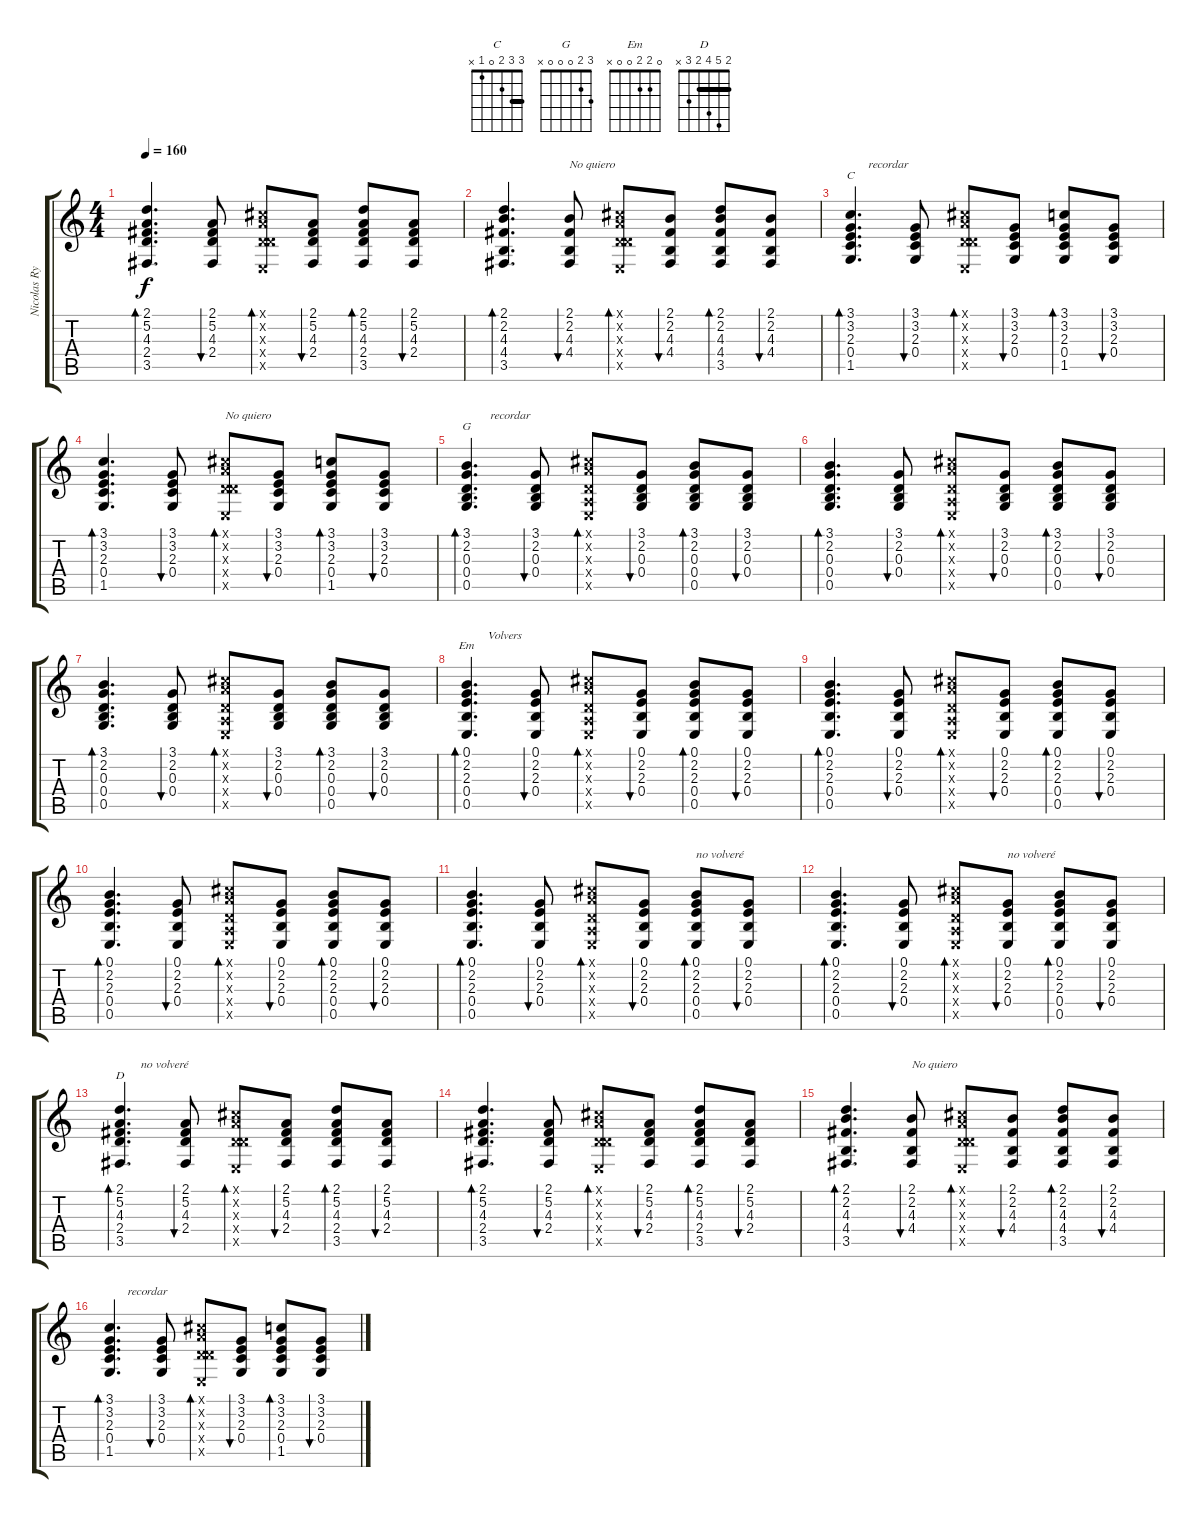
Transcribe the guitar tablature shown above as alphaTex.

\track ("Nicolas Rythm" "Nicolas Ry") {instrument acousticguitarnylon}
\staff {score tabs}
\tuning (E2 A2 D3 G3 B3 E4) {hide}
\chord ("C" 3 3 2 0 1 x) {barre 3}
\chord ("G" 3 2 0 0 0 x)
\chord ("Em" 0 2 2 0 0 x)
\chord ("D" 2 5 4 2 3 x) {barre 2}
\ts (4 4)
\tempo 160
\clef g2
\ks c
(2.1 5.2 4.3 2.4 3.5).4{d bd 60 dy f} (2.1 5.2 4.3 2.4).8{bu 60} (0.1{x} 5.2{x} 0.3{x} 2.4{x} 2.5{x}).8{bd 60} (2.1 5.2 4.3 2.4).8{bu 60} (2.1 5.2 4.3 2.4 3.5).8{bd 60} (2.1 5.2 4.3 2.4).8{bu 60} |
(2.1 2.2 4.3 4.4 3.5).4{d bd 60} (2.1 2.2 4.3 4.4).8{bu 60 txt "No quiero "} (0.1{x} 5.2{x} 0.3{x} 2.4{x} 2.5{x}).8{bd 60} (2.1 2.2 4.3 4.4).8{bu 60} (2.1 2.2 4.3 4.4 3.5).8{bd 60} (2.1 2.2 4.3 4.4).8{bu 60} |
(3.1 3.2 2.3 0.4 1.5).4{d bd 60 ch "C" txt "      recordar"} (3.1 3.2 2.3 0.4).8{bu 60} (0.1{x} 5.2{x} 0.3{x} 2.4{x} 2.5{x}).8{bd 60} (3.1 3.2 2.3 0.4).8{bu 60} (3.1 3.2 2.3 0.4 1.5).8{bd 60} (3.1 3.2 2.3 0.4).8{bu 60} |
(3.1 3.2 2.3 0.4 1.5).4{d bd 60} (3.1 3.2 2.3 0.4).8{bu 60} (0.1{x} 5.2{x} 0.3{x} 2.4{x} 2.5{x}).8{bd 60 txt "No quiero"} (3.1 3.2 2.3 0.4).8{bu 60} (3.1 3.2 2.3 0.4 1.5).8{bd 60} (3.1 3.2 2.3 0.4).8{bu 60} |
(3.1 2.2 0.3 0.4 0.5).4{d bd 60 ch "G" txt "        recordar"} (3.1 2.2 0.3 0.4).8{bu 60} (0.1{x} 0.2{x} 0.3{x} 2.4{x} 2.5{x}).8{bd 60} (3.1 2.2 0.3 0.4).8{bu 60} (3.1 2.2 0.3 0.4 0.5).8{bd 60} (3.1 2.2 0.3 0.4).8{bu 60} |
(3.1 2.2 0.3 0.4 0.5).4{d bd 60} (3.1 2.2 0.3 0.4).8{bu 60} (0.1{x} 0.2{x} 0.3{x} 2.4{x} 2.5{x}).8{bd 60} (3.1 2.2 0.3 0.4).8{bu 60} (3.1 2.2 0.3 0.4 0.5).8{bd 60} (3.1 2.2 0.3 0.4).8{bu 60} |
(3.1 2.2 0.3 0.4 0.5).4{d bd 60} (3.1 2.2 0.3 0.4).8{bu 60} (0.1{x} 0.2{x} 0.3{x} 2.4{x} 2.5{x}).8{bd 60} (3.1 2.2 0.3 0.4).8{bu 60} (3.1 2.2 0.3 0.4 0.5).8{bd 60} (3.1 2.2 0.3 0.4).8{bu 60} |
(0.1 2.2 2.3 0.4 0.5).4{d bd 60 ch "Em" txt "       Volvers"} (0.1 2.2 2.3 0.4).8{bu 60} (0.1{x} 0.2{x} 0.3{x} 2.4{x} 2.5{x}).8{bd 60} (0.1 2.2 2.3 0.4).8{bu 60} (0.1 2.2 2.3 0.4 0.5).8{bd 60} (0.1 2.2 2.3 0.4).8{bu 60} |
(0.1 2.2 2.3 0.4 0.5).4{d bd 60} (0.1 2.2 2.3 0.4).8{bu 60} (0.1{x} 0.2{x} 0.3{x} 2.4{x} 2.5{x}).8{bd 60} (0.1 2.2 2.3 0.4).8{bu 60} (0.1 2.2 2.3 0.4 0.5).8{bd 60} (0.1 2.2 2.3 0.4).8{bu 60} |
(0.1 2.2 2.3 0.4 0.5).4{d bd 60} (0.1 2.2 2.3 0.4).8{bu 60} (0.1{x} 0.2{x} 0.3{x} 2.4{x} 2.5{x}).8{bd 60} (0.1 2.2 2.3 0.4).8{bu 60} (0.1 2.2 2.3 0.4 0.5).8{bd 60} (0.1 2.2 2.3 0.4).8{bu 60} |
(0.1 2.2 2.3 0.4 0.5).4{d bd 60} (0.1 2.2 2.3 0.4).8{bu 60} (0.1{x} 0.2{x} 0.3{x} 2.4{x} 2.5{x}).8{bd 60} (0.1 2.2 2.3 0.4).8{bu 60} (0.1 2.2 2.3 0.4 0.5).8{bd 60 txt "no volveré"} (0.1 2.2 2.3 0.4).8{bu 60} |
(0.1 2.2 2.3 0.4 0.5).4{d bd 60} (0.1 2.2 2.3 0.4).8{bu 60} (0.1{x} 0.2{x} 0.3{x} 2.4{x} 2.5{x}).8{bd 60} (0.1 2.2 2.3 0.4).8{bu 60 txt "no volveré"} (0.1 2.2 2.3 0.4 0.5).8{bd 60} (0.1 2.2 2.3 0.4).8{bu 60} |
(2.1 5.2 4.3 2.4 3.5).4{d bd 60 ch "D" txt "       no volveré"} (2.1 5.2 4.3 2.4).8{bu 60} (0.1{x} 5.2{x} 0.3{x} 2.4{x} 2.5{x}).8{bd 60} (2.1 5.2 4.3 2.4).8{bu 60} (2.1 5.2 4.3 2.4 3.5).8{bd 60} (2.1 5.2 4.3 2.4).8{bu 60} |
(2.1 5.2 4.3 2.4 3.5).4{d bd 60} (2.1 5.2 4.3 2.4).8{bu 60} (0.1{x} 5.2{x} 0.3{x} 2.4{x} 2.5{x}).8{bd 60} (2.1 5.2 4.3 2.4).8{bu 60} (2.1 5.2 4.3 2.4 3.5).8{bd 60} (2.1 5.2 4.3 2.4).8{bu 60} |
(2.1 2.2 4.3 4.4 3.5).4{d bd 60} (2.1 2.2 4.3 4.4).8{bu 60 txt "No quiero "} (0.1{x} 5.2{x} 0.3{x} 2.4{x} 2.5{x}).8{bd 60} (2.1 2.2 4.3 4.4).8{bu 60} (2.1 2.2 4.3 4.4 3.5).8{bd 60} (2.1 2.2 4.3 4.4).8{bu 60} |
(3.1 3.2 2.3 0.4 1.5).4{d bd 60 txt "      recordar"} (3.1 3.2 2.3 0.4).8{bu 60} (0.1{x} 5.2{x} 0.3{x} 2.4{x} 2.5{x}).8{bd 60} (3.1 3.2 2.3 0.4).8{bu 60} (3.1 3.2 2.3 0.4 1.5).8{bd 60} (3.1 3.2 2.3 0.4).8{bu 60}
